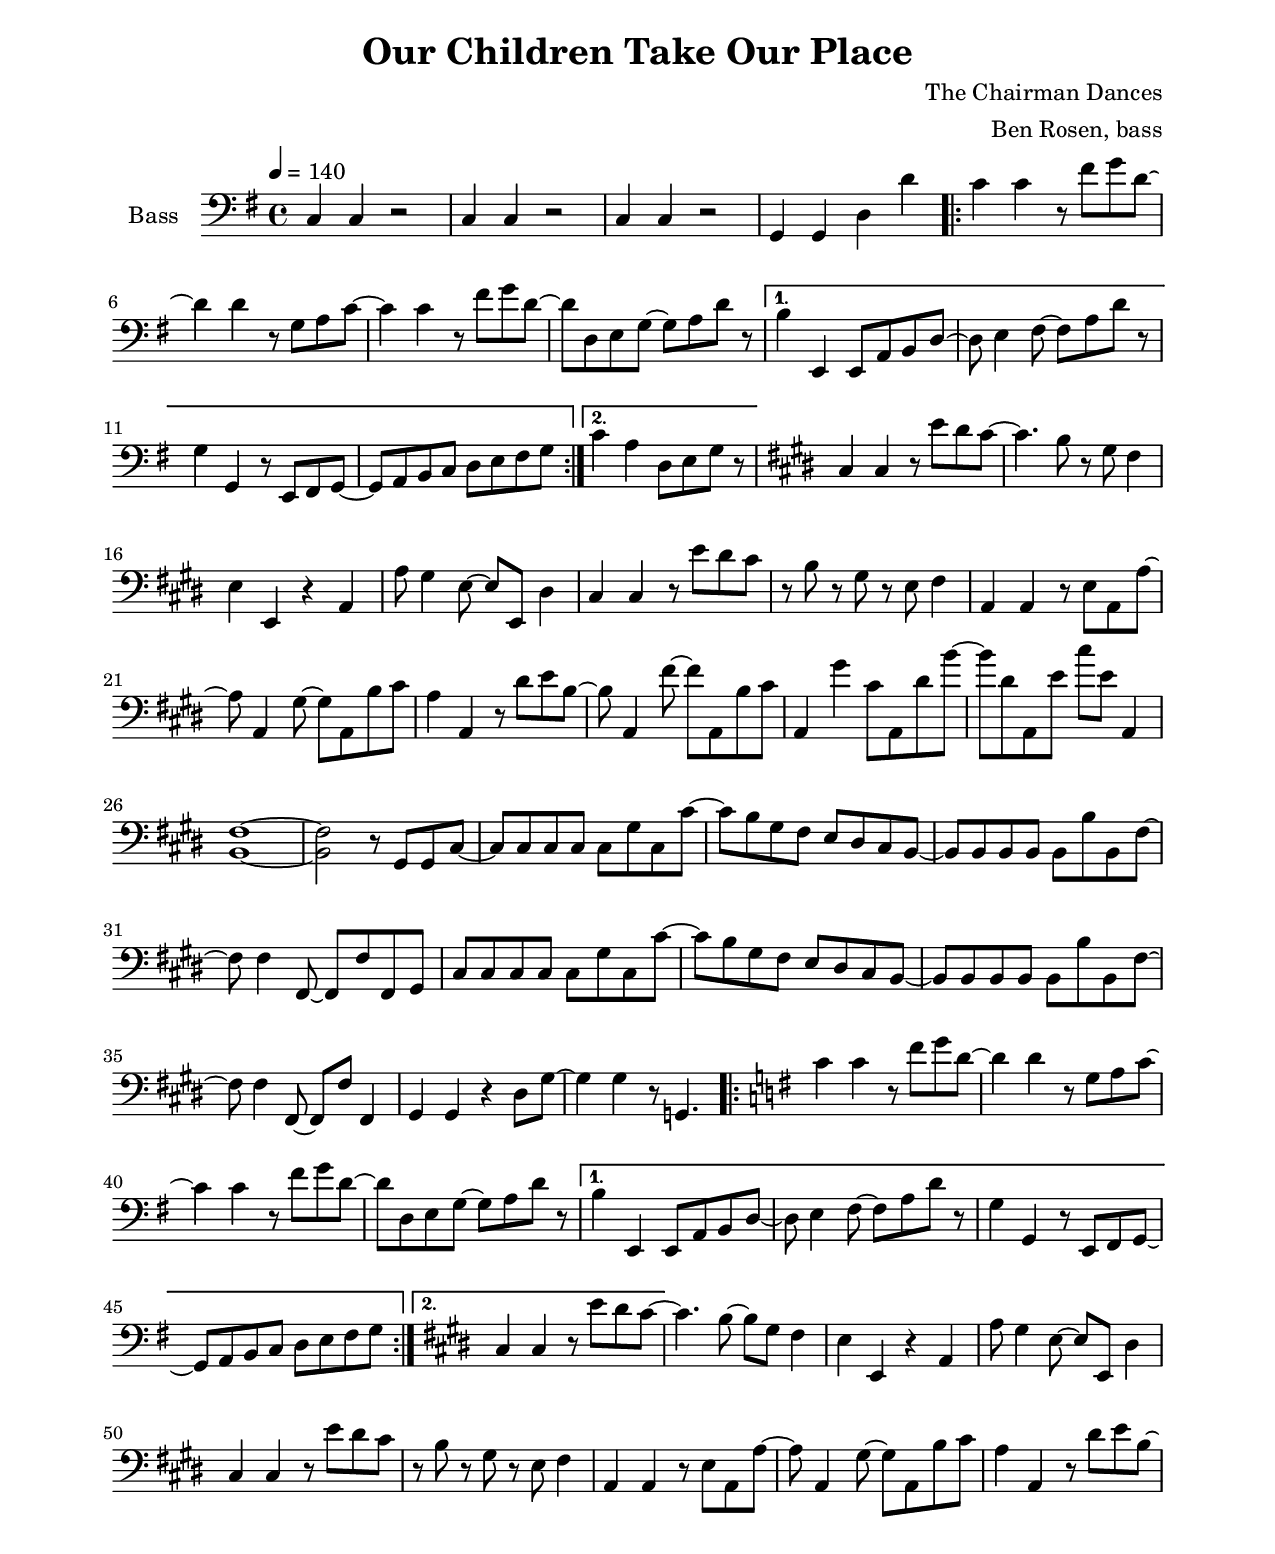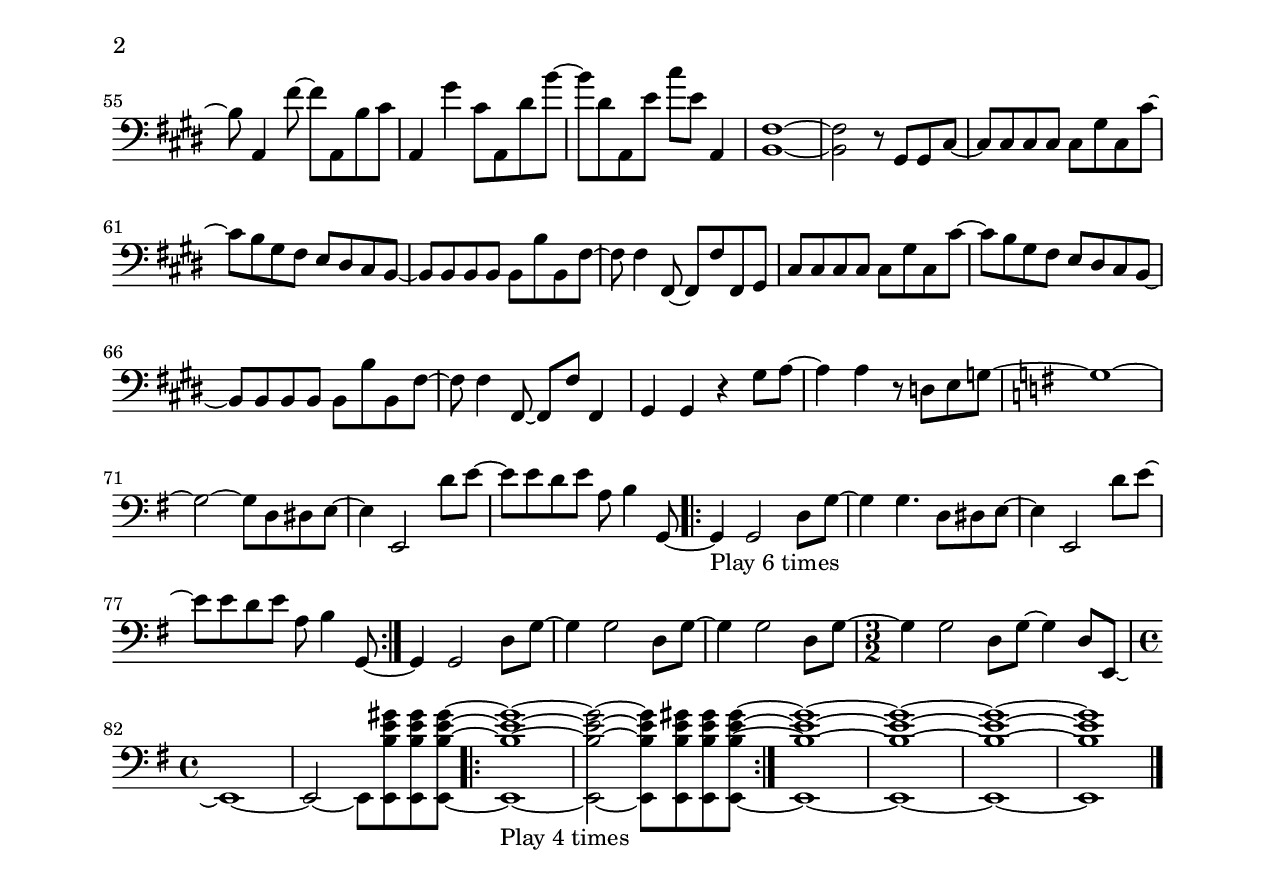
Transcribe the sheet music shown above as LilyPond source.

\version "2.24.1"

\include "settings.ily"

\header {
  title = "Our Children Take Our Place"
  composer = "The Chairman Dances"
  arranger = "Ben Rosen, bass"
}

music = \relative c {
  \tempo 4 = 140
  \key g \major
  \clef "bass"

  \time 4/4

  \repeat unfold 3 {
    c4 c r2 |
  }
  g4 g d' d' |

  \repeat volta 2 {
    c4 c r8 fs g d ~ |
    d4 d r8 g, a c ~ |
    c4 c r8 fs g d ~ |
    d8 d, e g ~ g a d r |

    \alternative {
      \volta 1 {
        b4 e,, e8 a b d ~ |
        d8 e4 fs8 ~ fs a d r |
        g,4 g, r8 e fs g ~ |
        g8 a b c d e fs g |
      }

      \volta 2 {
        c4 a d,8 e g r |
      }
    }
  }

  \key cs \minor

  cs,4 cs4 r8 e'8 ds8 cs8 ~ |
  cs4. b8 r8 gs8 fs4 |
  e4 e,4 r4 a4 |
  a'8 gs4 e8 ~ e8 e,8 ds'4 |

  cs4 cs4 r8 e'8 ds8 cs8 |
  r8 b8 r8 gs8 r8 e8 fs4 |
  a,4 a4 r8 e'8 a,8 a'8 ~ |
  a8 a,4 gs'8 ~ gs8 a,8 b'8 cs8 |

  a4 a,4 r8 ds'8 e8 b8 ~ |
  b8 a,4 fs''8 ~ fs8 a,,8 b'8 cs8 |
  a,4 gs''4 cs,8 a,8 ds'8 b'8 ~ |
  b8 ds,8 a,8 e''8 cs'8 e,8 a,,4 |

  <b fs'>1 ~ |
  <b fs'>2 r8 gs8 gs8 cs8 ~ |
  cs8 cs8 cs8 cs8 cs8 gs'8 cs,8 cs'8 ~ |
  cs8 b8 gs8 fs8 e8 ds8 cs8 b8 ~ |

  b8 b8 b8 b8 b8 b'8 b,8 fs'8 ~ |
  fs8 fs4 fs,8 ~ fs8 fs'8 fs,8 gs8 |
  cs8 cs8 cs8 cs8 cs8 gs'8 cs,8 cs'8 ~ |
  cs8 b8 gs8 fs8 e8 ds8 cs8 b8 ~ |

  b8 b8 b8 b8 b8 b'8 b,8 fs'8 ~ |
  fs8 fs4 fs,8 ~ fs8 fs'8 fs,4 |
  gs4 gs4 r4 ds'8 gs8 ~ |
  gs4 gs4 r8 g,4.

  \repeat volta 2 {
    |
    \key e \minor c'4 c4 r8 fs8 g8 d8 ~ |
    d4 d4 r8 g,8 a8 c8 ~ |
    c4 c4 r8 fs8 g8 d8 ~ |
    d8 d,8 e8 g8 ~ g8 a8 d8 r8 }
  \alternative { {
    |
    b4 e,,4 e8 a8 b8 d8 ~ |
    d8 e4 fs8 ~ fs8 a8 d8 r8 |
    g,4 g,4 r8 e8 fs8 g8 ~ |
    g8 a8 b8 c8 d8 e8 fs8 g8 }
                 {
                   |
                   \key cs \minor cs,4 cs4 r8 e'8 ds8 cs8 ~ }
               } |
  cs4. b8 ~ b8 gs8 fs4 |
  e4 e,4 r4 a4 |
  a'8 gs4 e8 ~ e8 e,8 ds'4 |
  cs4 cs4 r8 e'8 ds8 cs8 |
  r8 b8 r8 gs8 r8 e8 fs4 |
  a,4 a4 r8 e'8 a,8 a'8 ~ |
  a8 a,4 gs'8 ~ gs8 a,8 b'8 cs8 |
  a4 a,4 r8 ds'8 e8 b8 ~ |
  b8 a,4 fs''8 ~ fs8 a,,8 b'8 cs8 |
  a,4 gs''4 cs,8 a,8 ds'8 b'8 ~ |
  b8 ds,8 a,8 e''8 cs'8 e,8 a,,4 |
  <b fs'>1 ~ |
  <b fs'>2 r8 gs8 gs8 cs8 ~ |
  cs8 cs8 cs8 cs8 cs8 gs'8 cs,8 cs'8 ~ |
  cs8 b8 gs8 fs8 e8 ds8 cs8 b8 ~ |
  b8 b8 b8 b8 b8 b'8 b,8 fs'8 ~ |
  fs8 fs4 fs,8 ~ fs8 fs'8 fs,8 gs8 |
  cs8 cs8 cs8 cs8 cs8 gs'8 cs,8 cs'8 ~ |
  cs8 b8 gs8 fs8 e8 ds8 cs8 b8 ~ |
  b8 b8 b8 b8 b8 b'8 b,8 fs'8 ~ |
  fs8 fs4 fs,8 ~ fs8 fs'8 fs,4 |
  gs4 gs4 r4 gs'8 a8 ~ |
  a4 a4 r8 d,8 e8 g8 ~
  \key e \minor g1 ~ |
  g2 ~ g8 d8 ds8 e8 ~ |
  e4 e,2 d''8 e8 ~ |
  e8 e8 d8 e8 a,8 b4 g,8 ~ \repeat volta 2 {
    |
    g4 _ "Play 6 times" g2 d'8 g8 ~ |
    g4 g4. d8 ds8 e8 ~ |
    e4 e,2 d''8 e8 ~ |
    e8 e8 d8 e8 a,8 b4 g,8 ~ }
  |
  g4 g2 d'8 g8 ~ |
  g4 g2 d8 g8 ~ |
  g4 g2 d8 g8 ~ |

  \time 3/2

  g4 g2 d8 g8 ~ g4 d8 e,8 ~ |

  \time 4/4

  e1 ~ |
  e2 ~ e8 <e b'' e gs>8 <e b'' e gs>8 <e b'' e gs>8 ~ ~ \repeat
  volta 2 {
    |
    <e b'' e gs>1 ~ ~ _ "Play 4 times" |
    <e b'' e gs>2 ~ ~ <e b'' e gs>8 <e b'' e gs>8 <e b'' e gs>8
    <e b'' e gs>8 ~ ~ }
  |
  <e b'' e gs>1 ~ ~ |
  <e b'' e gs>1 ~ ~ |
  <e b'' e gs>1 ~ ~ |
  <e b'' e gs>1

  \bar "|."
}

\score {
  \new Staff \with {
    instrumentName = "Bass"
  } {
    \music
  }
}
